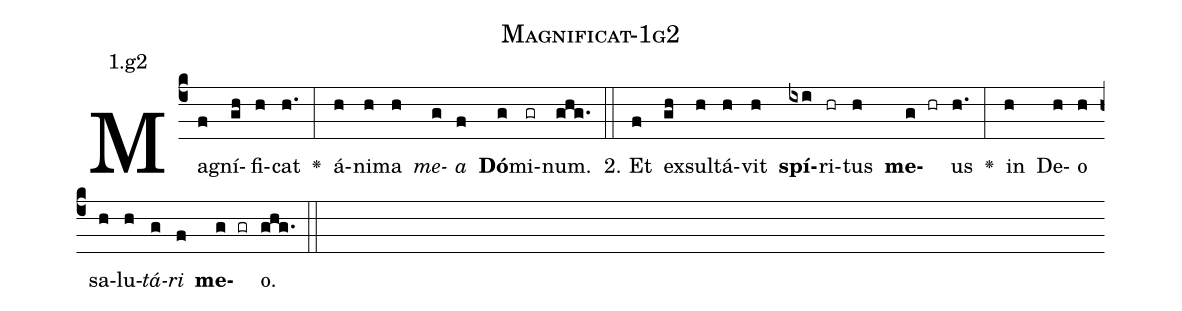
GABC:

name: Magnificat-1g2;
annotation: 1.g2;
%%
(c4)Ma(f)gní(gh)fi(h)cat(h.) <v>\greheightstar</v>(:) á(h)ni(h)ma(h) <i>me</i>(g)<i>a</i>(f) <b>Dó</b>(g)mi(gr)num.(ghg.) (::)
2. Et(f) ex(gh)sul(h)tá(h)vit(h) <b>spí</b>(ixi)ri(hr)tus(h) <b>me</b>(g hr)us(h.) <v>\greheightstar</v>(:) in(h) De(h)o(h) sa(h)lu(h)<i>tá</i>(g)<i>ri</i>(f) <b>me</b>(g gr)o.(ghg.) (::)


%E(h) u(h) o(g) u(f) a(g) e.(ghg.) (::)
